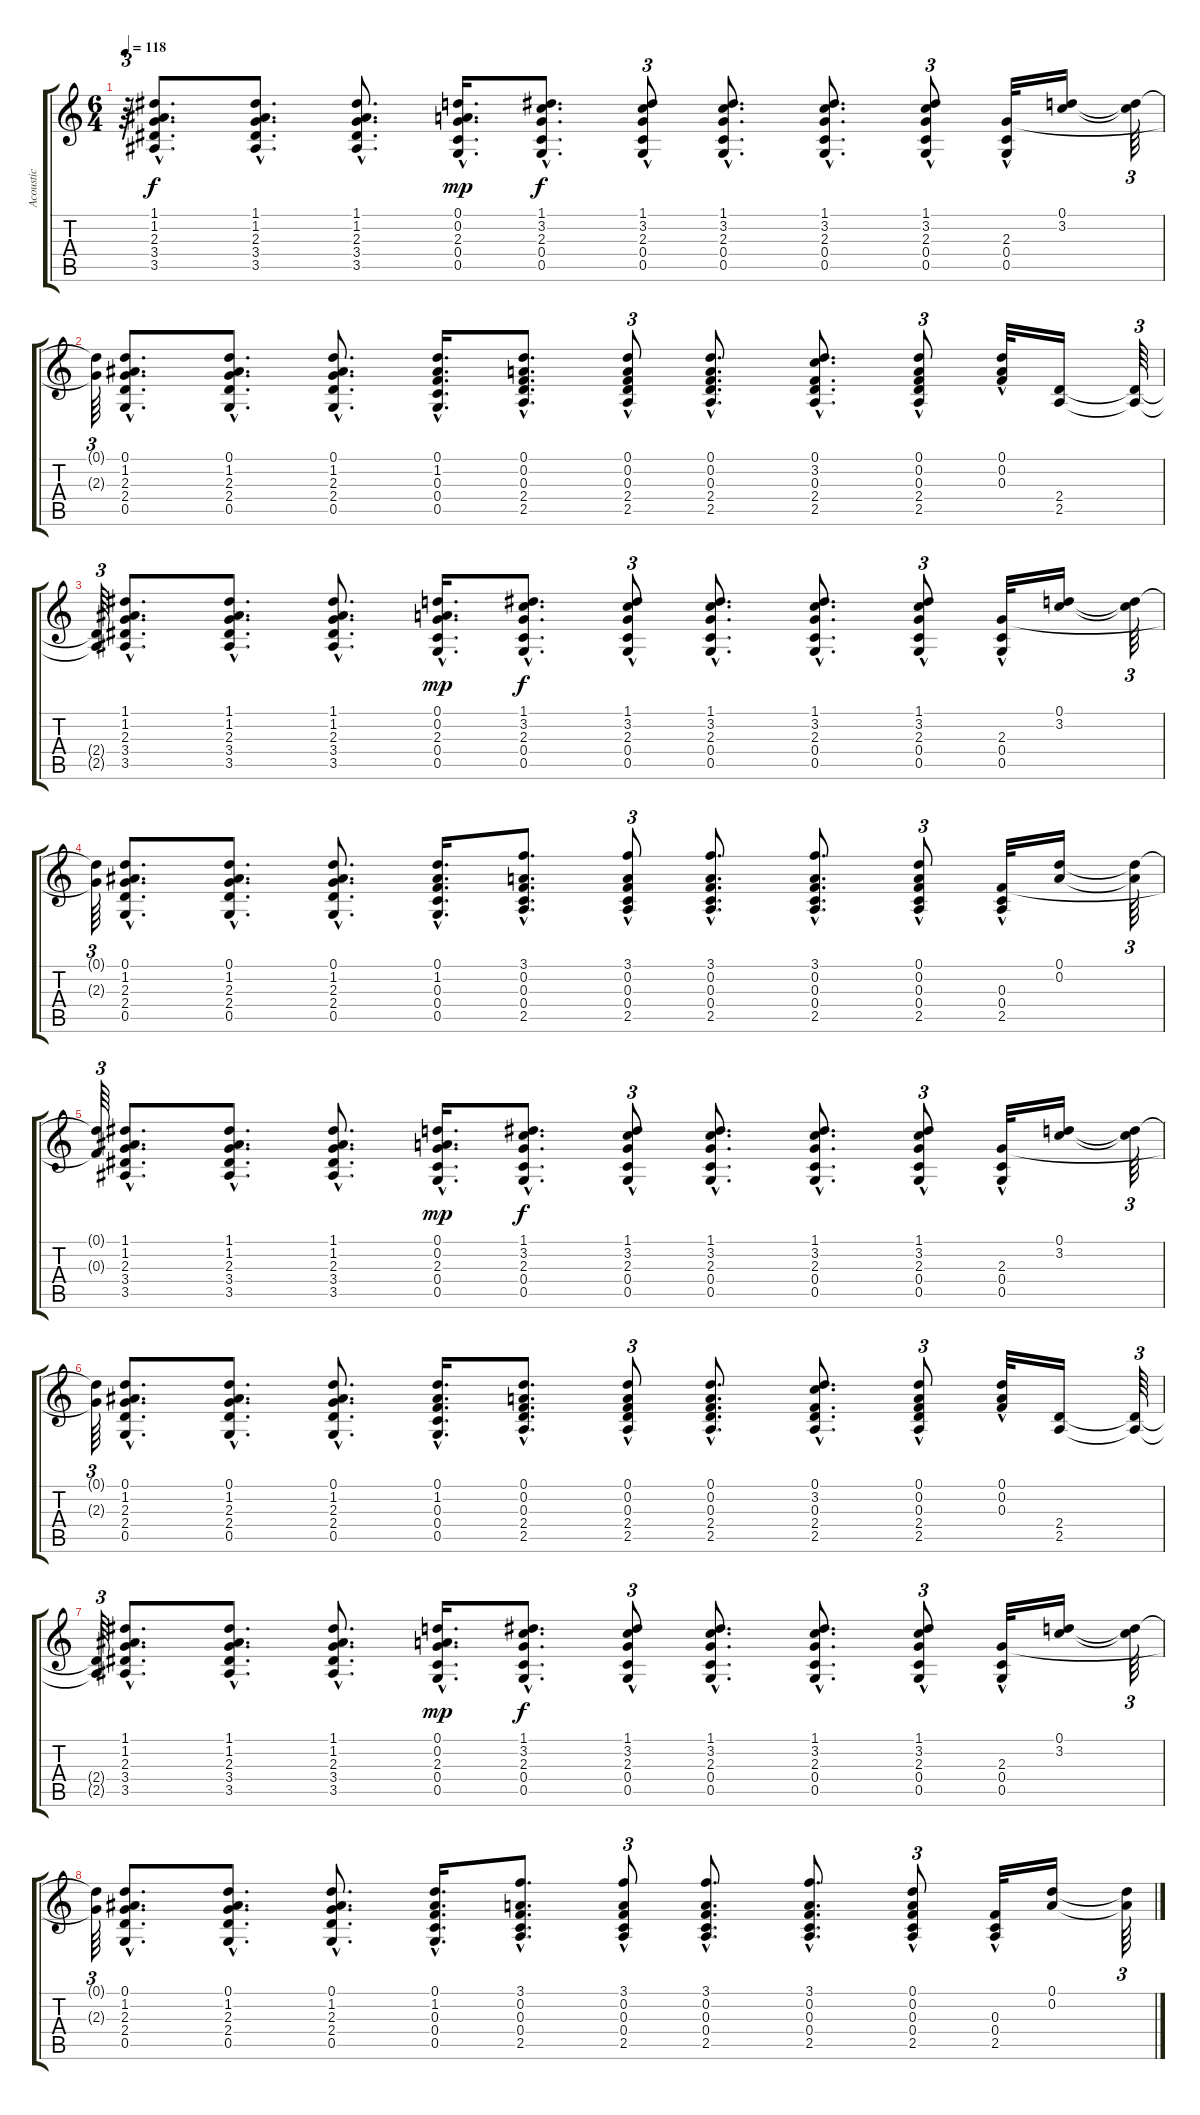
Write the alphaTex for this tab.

\track ("Acoustic" "Acoustic") {instrument acousticguitarsteel}
\staff {score tabs}
\tuning (D4 A3 F3 C3 G2 D2) {hide}
\ts (6 4)
\tempo 118
\clef g2
\ks c
r.64{tu (3 2) dy f} (1.1{hac} 1.2{hac} 2.3{hac} 3.4{hac} 3.5{hac}).8{d volume 12 instrument acousticguitarsteel} (1.1{hac} 1.2{hac} 2.3{hac} 3.4{hac} 3.5{hac}).8{d} (1.1{hac} 1.2{hac} 2.3{hac} 3.4{hac} 3.5{hac}).8{d} (0.1 0.2 2.3{hac} 0.4 0.5).16{d dy mp} (1.1{hac} 3.2{hac} 2.3{hac} 0.4{hac} 0.5{hac}).8{d dy f} (1.1 3.2{hac} 2.3{hac} 0.4{hac} 0.5{hac}).8{tu (3 2)} (1.1{hac} 3.2{hac} 2.3{hac} 0.4{hac} 0.5{hac}).8{d} (1.1{hac} 3.2{hac} 2.3{hac} 0.4{hac} 0.5{hac}).8{d} (1.1{hac} 3.2{hac} 2.3{hac} 0.4{hac} 0.5).8{tu (3 2)} (2.3{hac} 0.4{hac} 0.5{hac}).32 (0.1 3.2).16 (0.1{t} 3.2{t}).64{tu (3 2)} |
(0.1{t} 2.3{t}).64{tu (3 2)} (0.1{hac} 1.2{hac} 2.3{hac} 2.4{hac} 0.5{hac}).8{d} (0.1{hac} 1.2{hac} 2.3{hac} 2.4{hac} 0.5{hac}).8{d} (0.1{hac} 1.2{hac} 2.3{hac} 2.4{hac} 0.5{hac}).8{d} (0.1 1.2{hac} 0.3 0.4 0.5).16{d} (0.1{hac} 0.2{hac} 0.3{hac} 2.4{hac} 2.5{hac}).8{d} (0.1 0.2{hac} 0.3{hac} 2.4{hac} 2.5{hac}).8{tu (3 2)} (0.1{hac} 0.2{hac} 0.3{hac} 2.4{hac} 2.5{hac}).8{d} (0.1{hac} 3.2{hac} 0.3{hac} 2.4{hac} 2.5{hac}).8{d} (0.1 0.2{hac} 0.3{hac} 2.4{hac} 2.5{hac}).8{tu (3 2)} (0.1{hac} 0.2{hac} 0.3{hac}).32 (2.4 2.5).16 (2.4{t} 2.5{t}).64{tu (3 2)} |
(2.4{t} 2.5{t}).64{tu (3 2)} (1.1{hac} 1.2{hac} 2.3{hac} 3.4{hac} 3.5{hac}).8{d} (1.1{hac} 1.2{hac} 2.3{hac} 3.4{hac} 3.5{hac}).8{d} (1.1{hac} 1.2{hac} 2.3{hac} 3.4{hac} 3.5{hac}).8{d} (0.1 0.2 2.3{hac} 0.4 0.5).16{d dy mp} (1.1{hac} 3.2{hac} 2.3{hac} 0.4{hac} 0.5{hac}).8{d dy f} (1.1 3.2{hac} 2.3{hac} 0.4{hac} 0.5{hac}).8{tu (3 2)} (1.1{hac} 3.2{hac} 2.3{hac} 0.4{hac} 0.5{hac}).8{d} (1.1{hac} 3.2{hac} 2.3{hac} 0.4{hac} 0.5{hac}).8{d} (1.1{hac} 3.2{hac} 2.3{hac} 0.4{hac} 0.5).8{tu (3 2)} (2.3{hac} 0.4{hac} 0.5{hac}).32 (0.1 3.2).16 (0.1{t} 3.2{t}).64{tu (3 2)} |
(0.1{t} 2.3{t}).64{tu (3 2)} (0.1{hac} 1.2{hac} 2.3{hac} 2.4{hac} 0.5{hac}).8{d} (0.1{hac} 1.2{hac} 2.3{hac} 2.4{hac} 0.5{hac}).8{d} (0.1{hac} 1.2{hac} 2.3{hac} 2.4{hac} 0.5{hac}).8{d} (0.1 1.2{hac} 0.3 0.4 0.5).16{d} (3.1{hac} 0.2{hac} 0.3{hac} 0.4{hac} 2.5{hac}).8{d} (3.1 0.2{hac} 0.3{hac} 0.4{hac} 2.5{hac}).8{tu (3 2)} (3.1{hac} 0.2{hac} 0.3{hac} 0.4{hac} 2.5{hac}).8{d} (3.1{hac} 0.2{hac} 0.3{hac} 0.4{hac} 2.5{hac}).8{d} (0.1{hac} 0.2{hac} 0.3{hac} 0.4{hac} 2.5).8{tu (3 2)} (0.3{hac} 0.4{hac} 2.5{hac}).32 (0.1 0.2).16 (0.1{t} 0.2{t}).64{tu (3 2)} |
(0.1{t} 0.3{t}).64{tu (3 2)} (1.1{hac} 1.2{hac} 2.3{hac} 3.4{hac} 3.5{hac}).8{d} (1.1{hac} 1.2{hac} 2.3{hac} 3.4{hac} 3.5{hac}).8{d} (1.1{hac} 1.2{hac} 2.3{hac} 3.4{hac} 3.5{hac}).8{d} (0.1 0.2 2.3{hac} 0.4 0.5).16{d dy mp} (1.1{hac} 3.2{hac} 2.3{hac} 0.4{hac} 0.5{hac}).8{d dy f} (1.1 3.2{hac} 2.3{hac} 0.4{hac} 0.5{hac}).8{tu (3 2)} (1.1{hac} 3.2{hac} 2.3{hac} 0.4{hac} 0.5{hac}).8{d} (1.1{hac} 3.2{hac} 2.3{hac} 0.4{hac} 0.5{hac}).8{d} (1.1{hac} 3.2{hac} 2.3{hac} 0.4{hac} 0.5).8{tu (3 2)} (2.3{hac} 0.4{hac} 0.5{hac}).32 (0.1 3.2).16 (0.1{t} 3.2{t}).64{tu (3 2)} |
(0.1{t} 2.3{t}).64{tu (3 2)} (0.1{hac} 1.2{hac} 2.3{hac} 2.4{hac} 0.5{hac}).8{d} (0.1{hac} 1.2{hac} 2.3{hac} 2.4{hac} 0.5{hac}).8{d} (0.1{hac} 1.2{hac} 2.3{hac} 2.4{hac} 0.5{hac}).8{d} (0.1 1.2{hac} 0.3 0.4 0.5).16{d} (0.1{hac} 0.2{hac} 0.3{hac} 2.4{hac} 2.5{hac}).8{d} (0.1 0.2{hac} 0.3{hac} 2.4{hac} 2.5{hac}).8{tu (3 2)} (0.1{hac} 0.2{hac} 0.3{hac} 2.4{hac} 2.5{hac}).8{d} (0.1{hac} 3.2{hac} 0.3{hac} 2.4{hac} 2.5{hac}).8{d} (0.1 0.2{hac} 0.3{hac} 2.4{hac} 2.5{hac}).8{tu (3 2)} (0.1{hac} 0.2{hac} 0.3{hac}).32 (2.4 2.5).16 (2.4{t} 2.5{t}).64{tu (3 2)} |
(2.4{t} 2.5{t}).64{tu (3 2)} (1.1{hac} 1.2{hac} 2.3{hac} 3.4{hac} 3.5{hac}).8{d} (1.1{hac} 1.2{hac} 2.3{hac} 3.4{hac} 3.5{hac}).8{d} (1.1{hac} 1.2{hac} 2.3{hac} 3.4{hac} 3.5{hac}).8{d} (0.1 0.2 2.3{hac} 0.4 0.5).16{d dy mp} (1.1{hac} 3.2{hac} 2.3{hac} 0.4{hac} 0.5{hac}).8{d dy f} (1.1 3.2{hac} 2.3{hac} 0.4{hac} 0.5{hac}).8{tu (3 2)} (1.1{hac} 3.2{hac} 2.3{hac} 0.4{hac} 0.5{hac}).8{d} (1.1{hac} 3.2{hac} 2.3{hac} 0.4{hac} 0.5{hac}).8{d} (1.1{hac} 3.2{hac} 2.3{hac} 0.4{hac} 0.5).8{tu (3 2)} (2.3{hac} 0.4{hac} 0.5{hac}).32 (0.1 3.2).16 (0.1{t} 3.2{t}).64{tu (3 2)} |
(0.1{t} 2.3{t}).64{tu (3 2)} (0.1{hac} 1.2{hac} 2.3{hac} 2.4{hac} 0.5{hac}).8{d} (0.1{hac} 1.2{hac} 2.3{hac} 2.4{hac} 0.5{hac}).8{d} (0.1{hac} 1.2{hac} 2.3{hac} 2.4{hac} 0.5{hac}).8{d} (0.1 1.2{hac} 0.3 0.4 0.5).16{d} (3.1{hac} 0.2{hac} 0.3{hac} 0.4{hac} 2.5{hac}).8{d} (3.1 0.2{hac} 0.3{hac} 0.4{hac} 2.5{hac}).8{tu (3 2)} (3.1{hac} 0.2{hac} 0.3{hac} 0.4{hac} 2.5{hac}).8{d} (3.1{hac} 0.2{hac} 0.3{hac} 0.4{hac} 2.5{hac}).8{d} (0.1{hac} 0.2{hac} 0.3{hac} 0.4{hac} 2.5).8{tu (3 2)} (0.3{hac} 0.4{hac} 2.5{hac}).32 (0.1 0.2).16 (0.1{t} 0.2{t}).64{tu (3 2)}
